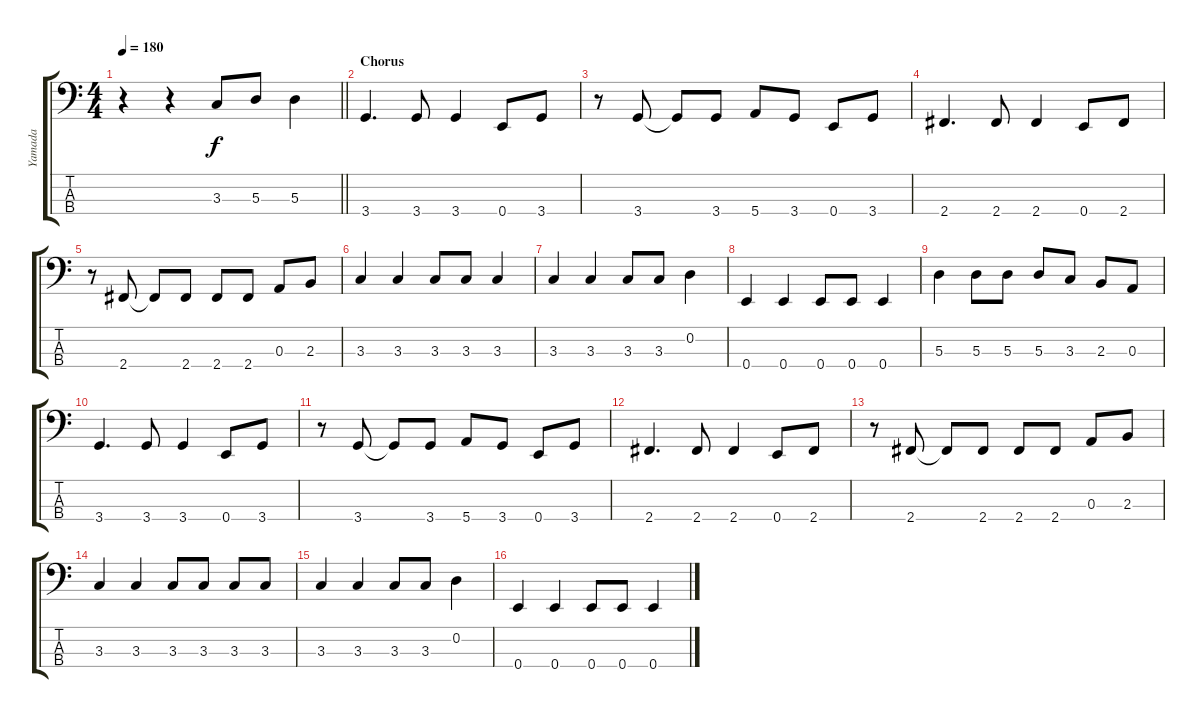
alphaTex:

\track ("Yamada" "Yamada") {instrument electricbassfinger}
\staff {score tabs}
\tuning (G2 D2 A1 E1) {hide}
\ts (4 4)
\tempo 180
\clef f4
\barLineRight lightlight
\ks c
r.4{dy f} r.4 3.3.8 5.3.8 5.3.4 |
\section ("" "Chorus")
3.4.4{d} 3.4.8 3.4.4 0.4.8 3.4.8 |
r.8 3.4.8 3.4{t}.8 3.4.8 5.4.8 3.4.8 0.4.8 3.4.8 |
2.4.4{d} 2.4.8 2.4.4 0.4.8 2.4.8 |
r.8 2.4.8 2.4{t}.8 2.4.8 2.4.8 2.4.8 0.3.8 2.3.8 |
3.3.4 3.3.4 3.3.8 3.3.8 3.3.4 |
3.3.4 3.3.4 3.3.8 3.3.8 0.2.4 |
0.4.4 0.4.4 0.4.8 0.4.8 0.4.4 |
5.3.4 5.3.8 5.3.8 5.3.8 3.3.8 2.3.8 0.3.8 |
3.4.4{d} 3.4.8 3.4.4 0.4.8 3.4.8 |
r.8 3.4.8 3.4{t}.8 3.4.8 5.4.8 3.4.8 0.4.8 3.4.8 |
2.4.4{d} 2.4.8 2.4.4 0.4.8 2.4.8 |
r.8 2.4.8 2.4{t}.8 2.4.8 2.4.8 2.4.8 0.3.8 2.3.8 |
3.3.4 3.3.4 3.3.8 3.3.8 3.3.8 3.3.8 |
3.3.4 3.3.4 3.3.8 3.3.8 0.2.4 |
0.4.4 0.4.4 0.4.8 0.4.8 0.4.4
